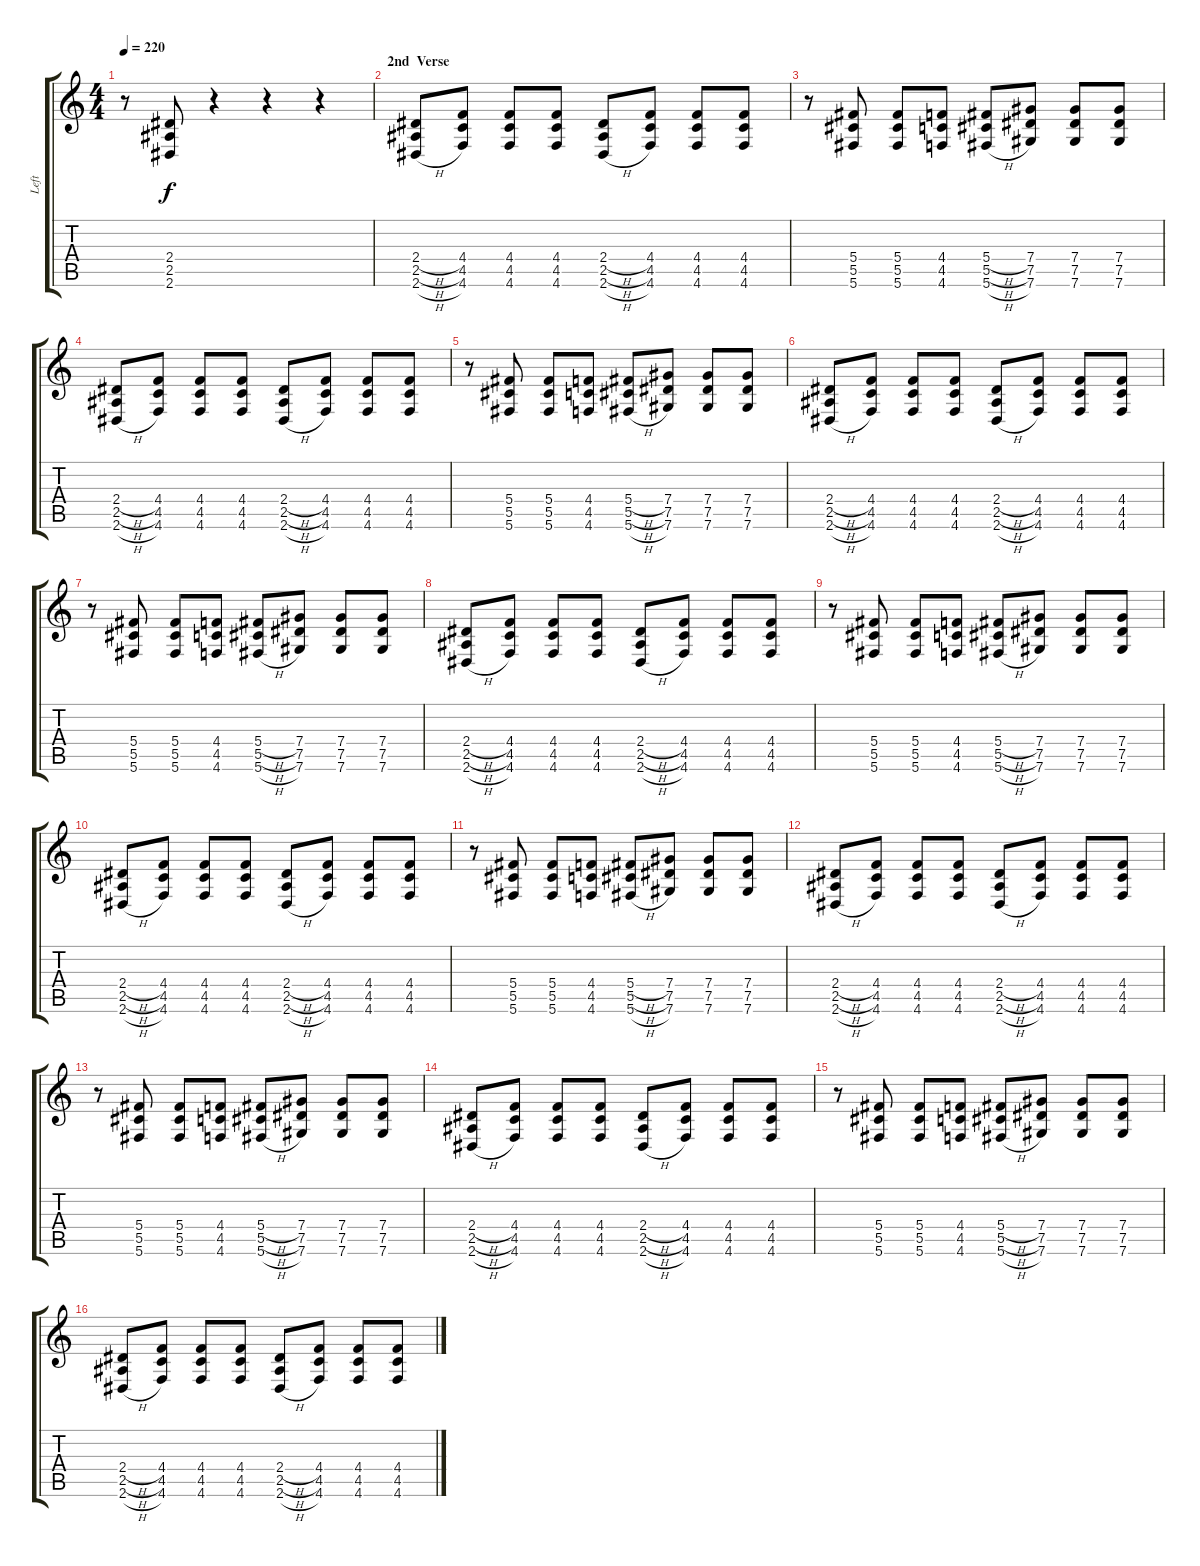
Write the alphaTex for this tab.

\track ("Left" "Left") {instrument distortionguitar}
\staff {score tabs}
\tuning (Eb4 Bb3 Gb3 Db3 Ab2 Db2) {hide}
\ts (4 4)
\tempo 220
\clef g2
\ks c
r.8{dy f} (2.4 2.5 2.6).8 r.4 r.4 r.4 |
\section ("" "2nd  Verse")
(2.4{h} 2.5{h} 2.6{h}).8 (4.4 4.5 4.6).8 (4.4 4.5 4.6).8 (4.4 4.5 4.6).8 (2.4{h} 2.5{h} 2.6{h}).8 (4.4 4.5 4.6).8 (4.4 4.5 4.6).8 (4.4 4.5 4.6).8 |
r.8 (5.4 5.5 5.6).8 (5.4 5.5 5.6).8 (4.4 4.5 4.6).8 (5.4{h} 5.5{h} 5.6{h}).8 (7.4 7.5 7.6).8 (7.4 7.5 7.6).8 (7.4 7.5 7.6).8 |
(2.4{h} 2.5{h} 2.6{h}).8 (4.4 4.5 4.6).8 (4.4 4.5 4.6).8 (4.4 4.5 4.6).8 (2.4{h} 2.5{h} 2.6{h}).8 (4.4 4.5 4.6).8 (4.4 4.5 4.6).8 (4.4 4.5 4.6).8 |
r.8 (5.4 5.5 5.6).8 (5.4 5.5 5.6).8 (4.4 4.5 4.6).8 (5.4{h} 5.5{h} 5.6{h}).8 (7.4 7.5 7.6).8 (7.4 7.5 7.6).8 (7.4 7.5 7.6).8 |
(2.4{h} 2.5{h} 2.6{h}).8 (4.4 4.5 4.6).8 (4.4 4.5 4.6).8 (4.4 4.5 4.6).8 (2.4{h} 2.5{h} 2.6{h}).8 (4.4 4.5 4.6).8 (4.4 4.5 4.6).8 (4.4 4.5 4.6).8 |
r.8 (5.4 5.5 5.6).8 (5.4 5.5 5.6).8 (4.4 4.5 4.6).8 (5.4{h} 5.5{h} 5.6{h}).8 (7.4 7.5 7.6).8 (7.4 7.5 7.6).8 (7.4 7.5 7.6).8 |
(2.4{h} 2.5{h} 2.6{h}).8 (4.4 4.5 4.6).8 (4.4 4.5 4.6).8 (4.4 4.5 4.6).8 (2.4{h} 2.5{h} 2.6{h}).8 (4.4 4.5 4.6).8 (4.4 4.5 4.6).8 (4.4 4.5 4.6).8 |
r.8 (5.4 5.5 5.6).8 (5.4 5.5 5.6).8 (4.4 4.5 4.6).8 (5.4{h} 5.5{h} 5.6{h}).8 (7.4 7.5 7.6).8 (7.4 7.5 7.6).8 (7.4 7.5 7.6).8 |
(2.4{h} 2.5{h} 2.6{h}).8 (4.4 4.5 4.6).8 (4.4 4.5 4.6).8 (4.4 4.5 4.6).8 (2.4{h} 2.5{h} 2.6{h}).8 (4.4 4.5 4.6).8 (4.4 4.5 4.6).8 (4.4 4.5 4.6).8 |
r.8 (5.4 5.5 5.6).8 (5.4 5.5 5.6).8 (4.4 4.5 4.6).8 (5.4{h} 5.5{h} 5.6{h}).8 (7.4 7.5 7.6).8 (7.4 7.5 7.6).8 (7.4 7.5 7.6).8 |
(2.4{h} 2.5{h} 2.6{h}).8 (4.4 4.5 4.6).8 (4.4 4.5 4.6).8 (4.4 4.5 4.6).8 (2.4{h} 2.5{h} 2.6{h}).8 (4.4 4.5 4.6).8 (4.4 4.5 4.6).8 (4.4 4.5 4.6).8 |
r.8 (5.4 5.5 5.6).8 (5.4 5.5 5.6).8 (4.4 4.5 4.6).8 (5.4{h} 5.5{h} 5.6{h}).8 (7.4 7.5 7.6).8 (7.4 7.5 7.6).8 (7.4 7.5 7.6).8 |
(2.4{h} 2.5{h} 2.6{h}).8 (4.4 4.5 4.6).8 (4.4 4.5 4.6).8 (4.4 4.5 4.6).8 (2.4{h} 2.5{h} 2.6{h}).8 (4.4 4.5 4.6).8 (4.4 4.5 4.6).8 (4.4 4.5 4.6).8 |
r.8 (5.4 5.5 5.6).8 (5.4 5.5 5.6).8 (4.4 4.5 4.6).8 (5.4{h} 5.5{h} 5.6{h}).8 (7.4 7.5 7.6).8 (7.4 7.5 7.6).8 (7.4 7.5 7.6).8 |
(2.4{h} 2.5{h} 2.6{h}).8 (4.4 4.5 4.6).8 (4.4 4.5 4.6).8 (4.4 4.5 4.6).8 (2.4{h} 2.5{h} 2.6{h}).8 (4.4 4.5 4.6).8 (4.4 4.5 4.6).8 (4.4 4.5 4.6).8
